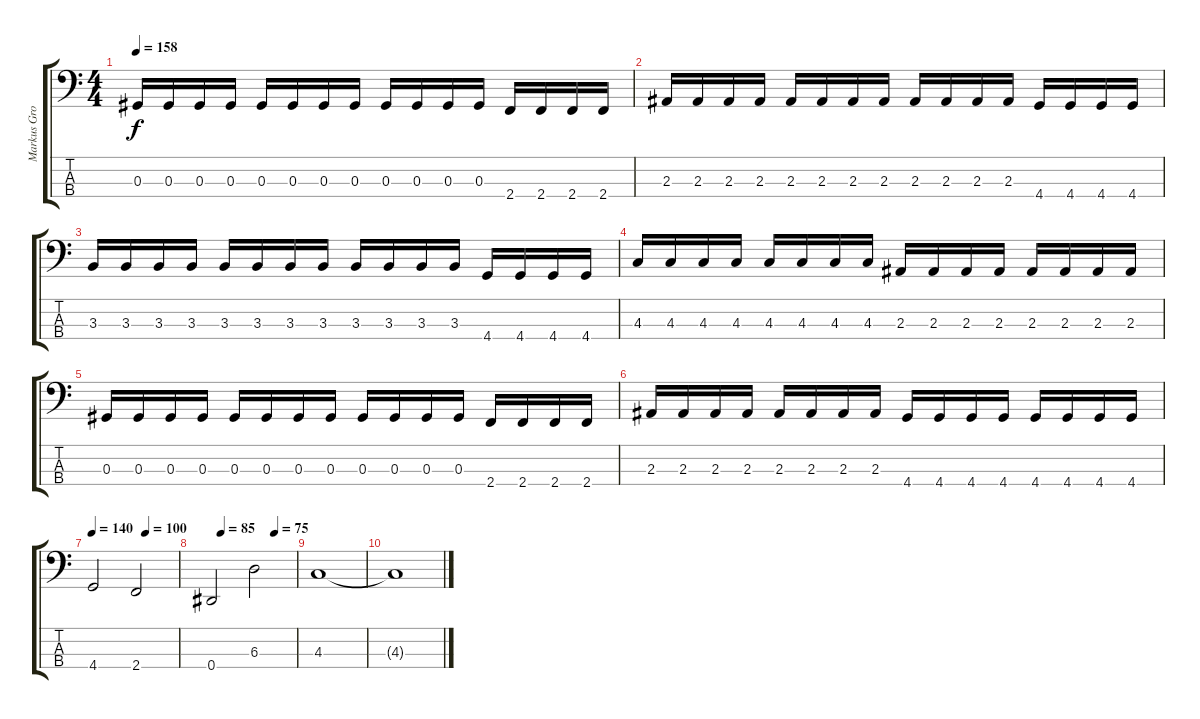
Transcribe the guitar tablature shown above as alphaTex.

\track ("Markus Grosskopf" "Markus Gro") {instrument electricbasspick}
\staff {score tabs}
\tuning (Gb2 Db2 Ab1 Eb1) {hide}
\ts (4 4)
\tempo 158
\clef f4
\ks c
0.3.16{dy f} 0.3.16 0.3.16 0.3.16 0.3.16 0.3.16 0.3.16 0.3.16 0.3.16 0.3.16 0.3.16 0.3.16 2.4.16 2.4.16 2.4.16 2.4.16 |
2.3.16 2.3.16 2.3.16 2.3.16 2.3.16 2.3.16 2.3.16 2.3.16 2.3.16 2.3.16 2.3.16 2.3.16 4.4.16 4.4.16 4.4.16 4.4.16 |
3.3.16 3.3.16 3.3.16 3.3.16 3.3.16 3.3.16 3.3.16 3.3.16 3.3.16 3.3.16 3.3.16 3.3.16 4.4.16 4.4.16 4.4.16 4.4.16 |
4.3.16 4.3.16 4.3.16 4.3.16 4.3.16 4.3.16 4.3.16 4.3.16 2.3.16 2.3.16 2.3.16 2.3.16 2.3.16 2.3.16 2.3.16 2.3.16 |
0.3.16 0.3.16 0.3.16 0.3.16 0.3.16 0.3.16 0.3.16 0.3.16 0.3.16 0.3.16 0.3.16 0.3.16 2.4.16 2.4.16 2.4.16 2.4.16 |
2.3.16 2.3.16 2.3.16 2.3.16 2.3.16 2.3.16 2.3.16 2.3.16 4.4.16 4.4.16 4.4.16 4.4.16 4.4.16 4.4.16 4.4.16 4.4.16 |
\tempo 140
\tempo (100 0.625)
4.4.2 2.4.2 |
\tempo (85 0.125)
\tempo (75 0.75)
0.4.2 6.3.2 |
4.3.1 |
4.3{t}.1
